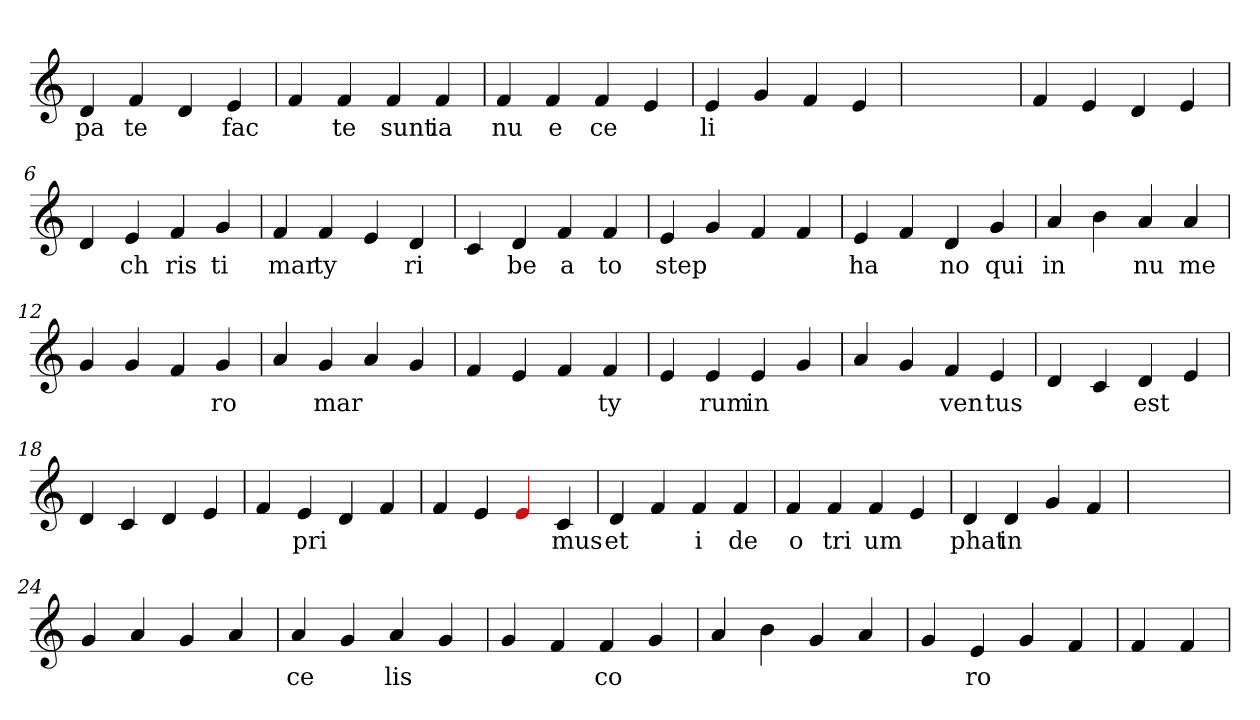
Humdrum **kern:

**kern	**text
*part1	*part1
*staff1	*staff1
*clefG2	*
=1	=1
4d	pa
4f	te
4d	.
4e	fac
=2	=2
4f	.
4f	te
4f	sunt
4f	ia
=3	=3
4f	nu
4f	e
4f	ce
4e	.
=4	=4
4e	li
4g	.
4f	.
4e	.
=5	=5
1ryy	.
=5	=5
4f	.
4e	.
4d	.
4e	.
=6	=6
4d	.
4e	ch
4f	ris
4g	ti
=7	=7
4f	mar
4f	ty
4e	.
4d	ri
=8	=8
4c	.
4d	be
4f	a
4f	to
=9	=9
4e	step
4g	.
4f	.
4f	.
=10	=10
4e	ha
4f	.
4d	no
4g	qui
=11	=11
4a	in
4b	.
4a	nu
4a	me
=12	=12
4g	.
4g	.
4f	.
4g	ro
=13	=13
4a	.
4g	mar
4a	.
4g	.
=14	=14
4f	.
4e	.
4f	.
4f	ty
=15	=15
4e	.
4e	rum
4e	in
4g	.
=16	=16
4a	.
4g	.
4f	ven
4e	tus
=17	=17
4d	.
4c	.
4d	est
4e	.
=18	=18
4d	.
4c	.
4d	.
4e	.
=19	=19
4f	.
4e	pri
4d	.
4f	.
=20	=20
4f	.
4e	.
4Re	.
4c	mus
=21	=21
4d	et
4f	.
4f	i
4f	de
=22	=22
4f	o
4f	tri
4f	um
4e	.
=23	=23
4d	phat
4d	in
4g	.
4f	.
=24	=24
1ryy	.
=24	=24
4g	.
4a	.
4g	.
4a	.
=25	=25
4a	ce
4g	.
4a	lis
4g	.
=26	=26
4g	.
4f	.
4f	co
4g	.
=27	=27
4a	.
4b	.
4g	.
4a	.
=28	=28
4g	.
4e	ro
4g	.
4f	.
=29	=29
4f	.
4f	.
=	=
*-	*-
